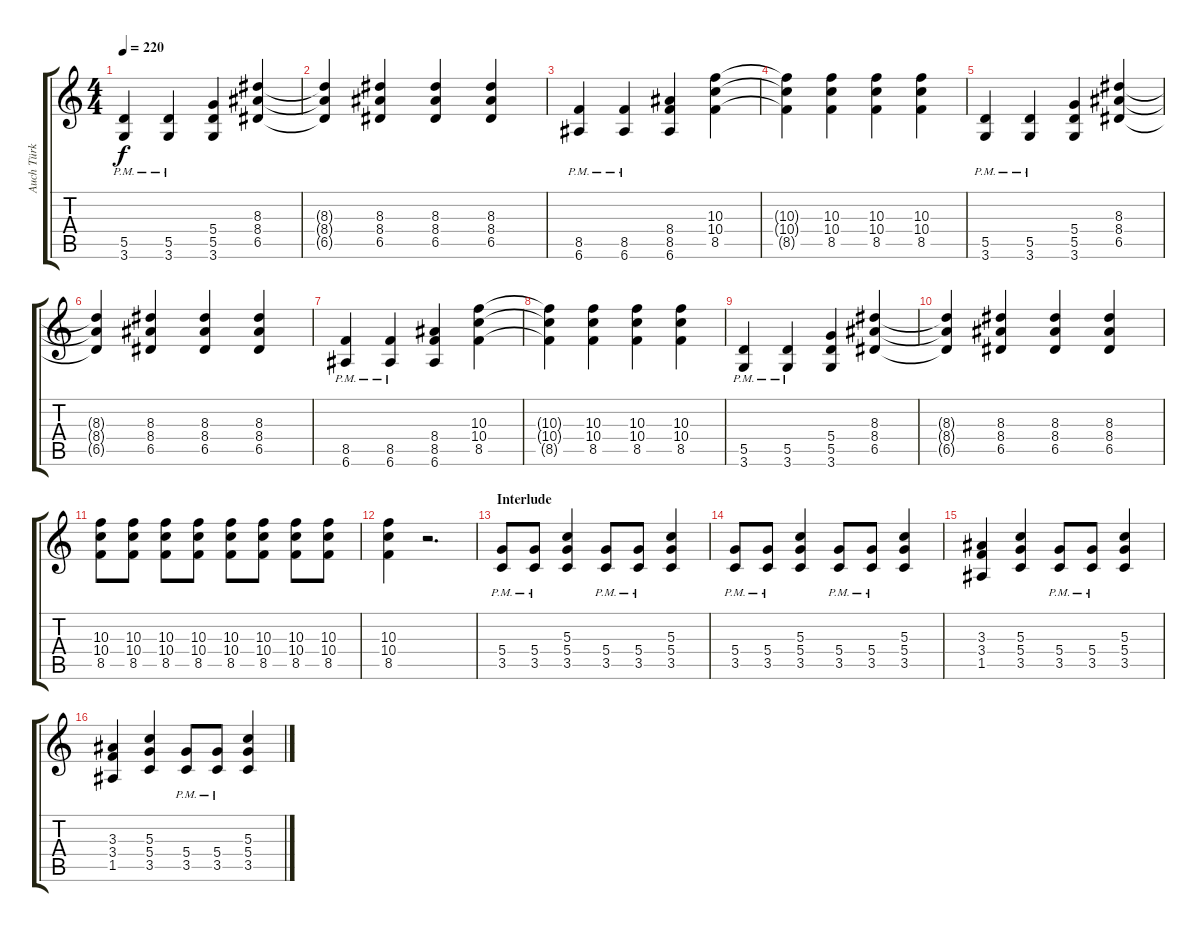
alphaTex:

\track ("Auch Türk" "Auch Türk") {instrument distortionguitar}
\staff {score tabs}
\tuning (E4 B3 G3 D3 A2 E2) {hide}
\ts (4 4)
\tempo 220
\clef g2
\ks c
(5.5{pm} 3.6{pm}).4{dy f} (5.5{pm} 3.6{pm}).4 (5.4 5.5 3.6).4 (8.3 8.4 6.5).4 |
(8.3{t} 8.4{t} 6.5{t}).4 (8.3 8.4 6.5).4 (8.3 8.4 6.5).4 (8.3 8.4 6.5).4 |
(8.5{pm} 6.6{pm}).4 (8.5{pm} 6.6{pm}).4 (8.4 8.5 6.6).4 (10.3 10.4 8.5).4 |
(10.3{t} 10.4{t} 8.5{t}).4 (10.3 10.4 8.5).4 (10.3 10.4 8.5).4 (10.3 10.4 8.5).4 |
(5.5{pm} 3.6{pm}).4 (5.5{pm} 3.6{pm}).4 (5.4 5.5 3.6).4 (8.3 8.4 6.5).4 |
(8.3{t} 8.4{t} 6.5{t}).4 (8.3 8.4 6.5).4 (8.3 8.4 6.5).4 (8.3 8.4 6.5).4 |
(8.5{pm} 6.6{pm}).4 (8.5{pm} 6.6{pm}).4 (8.4 8.5 6.6).4 (10.3 10.4 8.5).4 |
(10.3{t} 10.4{t} 8.5{t}).4 (10.3 10.4 8.5).4 (10.3 10.4 8.5).4 (10.3 10.4 8.5).4 |
(5.5{pm} 3.6{pm}).4 (5.5{pm} 3.6{pm}).4 (5.4 5.5 3.6).4 (8.3 8.4 6.5).4 |
(8.3{t} 8.4{t} 6.5{t}).4 (8.3 8.4 6.5).4 (8.3 8.4 6.5).4 (8.3 8.4 6.5).4 |
(10.3 10.4 8.5).8 (10.3 10.4 8.5).8 (10.3 10.4 8.5).8 (10.3 10.4 8.5).8 (10.3 10.4 8.5).8 (10.3 10.4 8.5).8 (10.3 10.4 8.5).8 (10.3 10.4 8.5).8 |
(10.3 10.4 8.5).4 r.2{d} |
\section ("" "Interlude")
(5.4{pm} 3.5{pm}).8 (5.4{pm} 3.5{pm}).8 (5.3 5.4 3.5).4 (5.4{pm} 3.5{pm}).8 (5.4{pm} 3.5{pm}).8 (5.3 5.4 3.5).4 |
(5.4{pm} 3.5{pm}).8 (5.4{pm} 3.5{pm}).8 (5.3 5.4 3.5).4 (5.4{pm} 3.5{pm}).8 (5.4{pm} 3.5{pm}).8 (5.3 5.4 3.5).4 |
(3.3 3.4 1.5).4 (5.3 5.4 3.5).4 (5.4{pm} 3.5{pm}).8 (5.4{pm} 3.5{pm}).8 (5.3 5.4 3.5).4 |
(3.3 3.4 1.5).4 (5.3 5.4 3.5).4 (5.4{pm} 3.5{pm}).8 (5.4{pm} 3.5{pm}).8 (5.3 5.4 3.5).4
